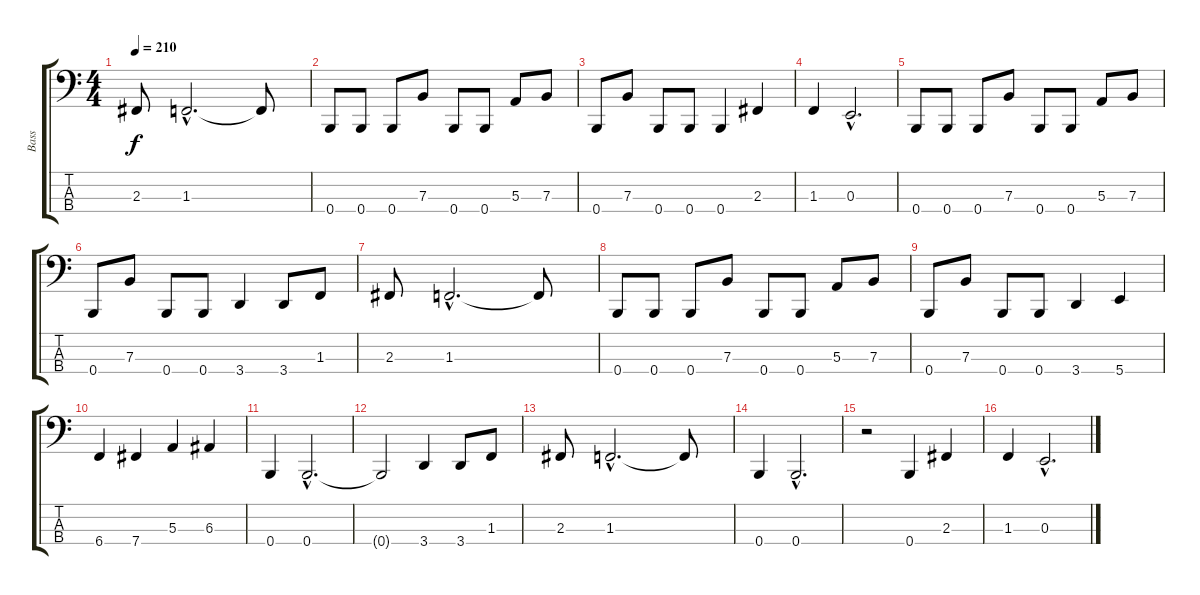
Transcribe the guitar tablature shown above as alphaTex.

\track ("Bass" "Bass") {instrument electricbasspick}
\staff {score tabs}
\tuning (D2 A1 E1 B0) {hide}
\ts (4 4)
\tempo 210
\clef f4
\ks c
2.3.8{dy f} 1.3{hac}.2{d} 1.3{t}.8 |
0.4.8 0.4.8 0.4.8 7.3.8 0.4.8 0.4.8 5.3.8 7.3.8 |
0.4.8 7.3.8 0.4.8 0.4.8 0.4.4 2.3.4 |
1.3.4 0.3{hac}.2{d} |
0.4.8 0.4.8 0.4.8 7.3.8 0.4.8 0.4.8 5.3.8 7.3.8 |
0.4.8 7.3.8 0.4.8 0.4.8 3.4.4 3.4.8 1.3.8 |
2.3.8 1.3{hac}.2{d} 1.3{t}.8 |
0.4.8 0.4.8 0.4.8 7.3.8 0.4.8 0.4.8 5.3.8 7.3.8 |
0.4.8 7.3.8 0.4.8 0.4.8 3.4.4 5.4.4 |
6.4.4 7.4.4 5.3.4 6.3.4 |
0.4.4 0.4{hac}.2{d} |
0.4{t}.2 3.4.4 3.4.8 1.3.8 |
2.3.8 1.3{hac}.2{d} 1.3{t}.8 |
0.4.4 0.4{hac}.2{d} |
r.2 0.4.4 2.3.4 |
1.3.4 0.3{hac}.2{d}
